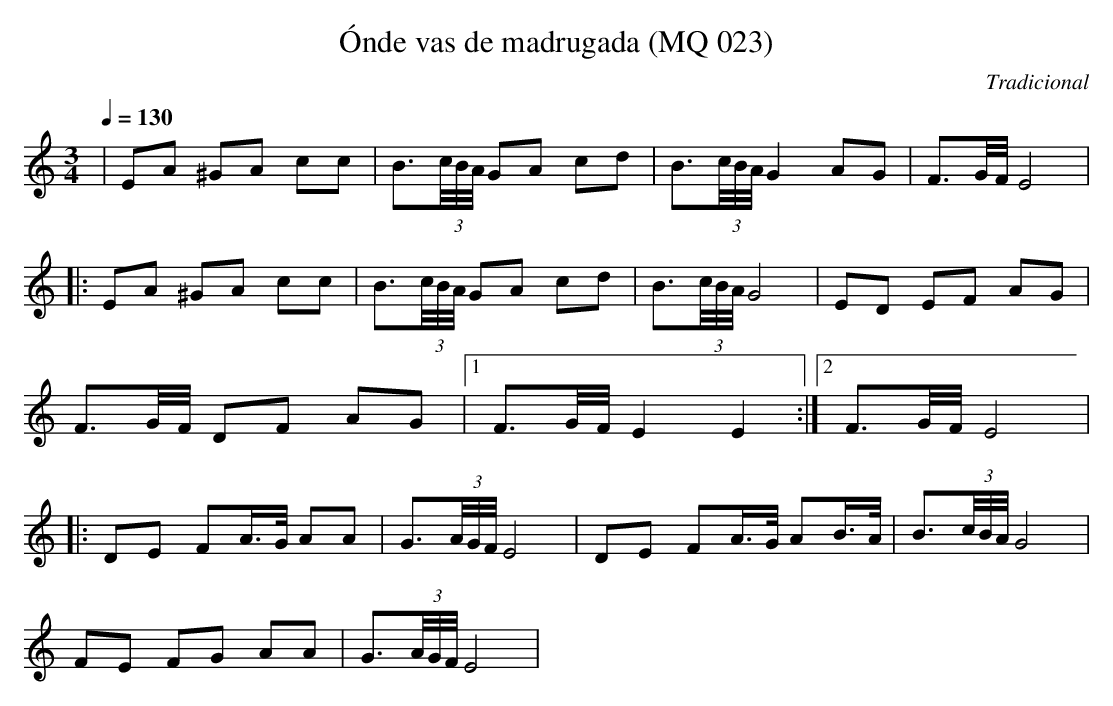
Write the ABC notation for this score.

X:1
T:Ónde vas de madrugada (MQ 023)
C:Tradicional
M:3/4
L:1/8
Q:1/4=130
K:C
|EA ^GA cc|B3/2(3c/4B/4A/4 GA cd|B3/2(3c/4B/4A/4 G2 AG|F3/2G/4F/4 E4|
|: EA ^GA cc|B3/2(3c/4B/4A/4 GA cd|B3/2(3c/4B/4A/4 G4|ED EF AG|
F3/2G/4F/4 DF AG|[1 F3/2G/4F/4 E2 E2 :|[2 F3/2G/4F/4 E4|
|: DE FA/>G/ AA|G3/2(3A/4G/4F/4 E4|DE FA/>G/ AB/>A/|B3/2(3c/4B/4A/4 G4|
FE FG AA|G3/2(3A/4G/4F/4 E4|
